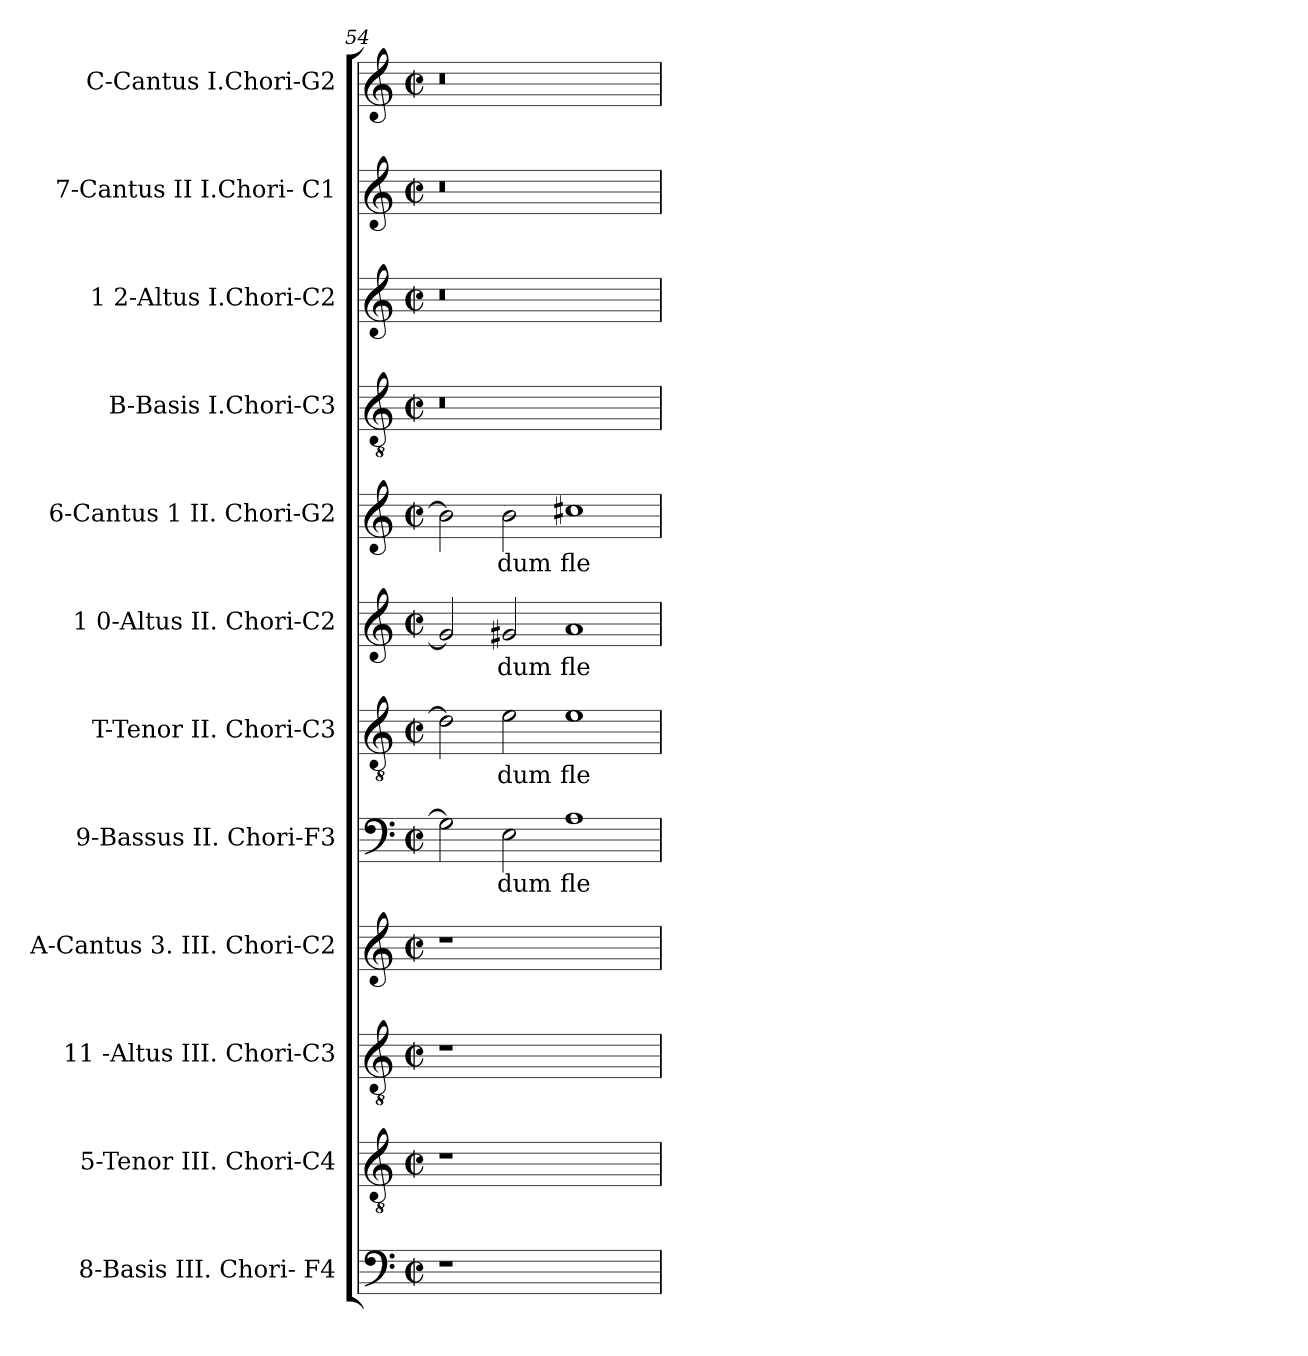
**kern	**kern	**kern	**kern	**kern	**text	**kern	**text	**kern	**text	**kern	**text	**kern	**kern	**kern	**kern
*part12	*part11	*part10	*part9	*part8	*part8	*part7	*part7	*part6	*part6	*part5	*part5	*part4	*part3	*part2	*part1
*staff12	*staff11	*staff10	*staff9	*staff8	*staff8	*staff7	*staff7	*staff6	*staff6	*staff5	*staff5	*staff4	*staff3	*staff2	*staff1
*I"8-Basis  III. Chori- F4	*I"5-Tenor  III. Chori-C4	*I"11 -Altus  III. Chori-C3	*I"A-Cantus 3.  III. Chori-C2	*I"9-Bassus  II. Chori-F3	*	*I"T-Tenor  II. Chori-C3	*	*I"1 0-Altus  II. Chori-C2	*	*I"6-Cantus 1  II. Chori-G2	*	*I"B-Basis  I.Chori-C3	*I"1 2-Altus  I.Chori-C2	*I"7-Cantus II  I.Chori- C1	*I"C-Cantus  I.Chori-G2
*	*	*	*I'A	*	*	*I'T	*	*	*	*	*	*I'B	*	*	*I'C
*clefF4	*clefGv2	*clefGv2	*clefG2	*clefF4	*	*clefGv2	*	*clefG2	*	*clefG2	*	*clefGv2	*clefG2	*clefG2	*clefG2
*k[]	*k[]	*k[]	*k[]	*k[]	*	*k[]	*	*k[]	*	*k[]	*	*k[]	*k[]	*k[]	*k[]
*C:	*C:	*C:	*C:	*C:	*	*C:	*	*C:	*	*C:	*	*C:	*C:	*C:	*C:
*M2/2	*M2/2	*M2/2	*M2/2	*M2/2	*	*M2/2	*	*M2/2	*	*M2/2	*	*M2/2	*M2/2	*M2/2	*M2/2
*met(c|)	*met(c|)	*met(c|)	*met(c|)	*met(c|)	*	*met(c|)	*	*met(c|)	*	*met(c|)	*	*met(c|)	*met(c|)	*met(c|)	*met(c|)
=54	=54	=54	=54	=54	=54	=54	=54	=54	=54	=54	=54	=54	=54	=54	=54
!	!	!	!	!	!LO:LY:b:cj	!	!LO:LY:b:cj	!	!LO:LY:b:cj	!	!LO:LY:b:cj	!	!	!	!
1r	1r	1r	1r	2G\]	.	2d\]	.	2g/]	.	2b\]	.	0r	0r	0r	0r
!	!	!	!	!	!LO:LY:b:cj	!	!LO:LY:b:cj	!	!LO:LY:b:cj	!	!LO:LY:b:cj	!	!	!	!
.	.	.	.	2E\	dum	2e\	dum	2g#X/	dum	2b\	dum	.	.	.	.
!	!	!	!	!	!LO:LY:b:cj	!	!LO:LY:b:cj	!	!LO:LY:b:cj	!	!LO:LY:b:cj	!	!	!	!
1ryy	1ryy	1ryy	1ryy	1A	fle-	1e	fle-	1a	fle-	1cc#X	fle-	.	.	.	.
=	=	=	=	=	=	=	=	=	=	=	=	=	=	=	=
*-	*-	*-	*-	*-	*-	*-	*-	*-	*-	*-	*-	*-	*-	*-	*-
